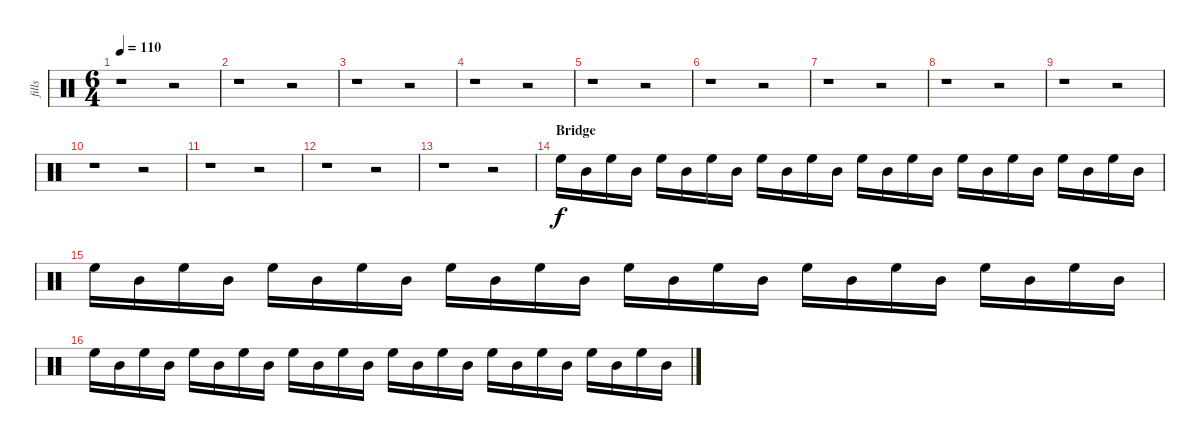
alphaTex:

\track ("fills" "fills") {instrument percussion}
\staff {score}
\articulation defaults
\ts (6 4)
\tempo 110
\clef neutral
\ks c
r.1{dy f} r.2 |
r.1 r.2 |
r.1 r.2 |
r.1 r.2 |
r.1 r.2 |
r.1 r.2 |
r.1 r.2 |
r.1 r.2 |
r.1 r.2 |
r.1 r.2 |
r.1 r.2 |
r.1 r.2 |
r.1 r.2 |
\section ("" "Bridge")
"High Floor Tom (hit)".16 "Mid Tom (hit)".16 "High Floor Tom (hit)".16 "Mid Tom (hit)".16 "High Floor Tom (hit)".16 "Mid Tom (hit)".16 "High Floor Tom (hit)".16 "Mid Tom (hit)".16 "High Floor Tom (hit)".16 "Mid Tom (hit)".16 "High Floor Tom (hit)".16 "Mid Tom (hit)".16 "High Floor Tom (hit)".16 "Mid Tom (hit)".16 "High Floor Tom (hit)".16 "Mid Tom (hit)".16 "High Floor Tom (hit)".16 "Mid Tom (hit)".16 "High Floor Tom (hit)".16 "Mid Tom (hit)".16 "High Floor Tom (hit)".16 "Mid Tom (hit)".16 "High Floor Tom (hit)".16 "Mid Tom (hit)".16 |
"High Floor Tom (hit)".16 "Mid Tom (hit)".16 "High Floor Tom (hit)".16 "Mid Tom (hit)".16 "High Floor Tom (hit)".16 "Mid Tom (hit)".16 "High Floor Tom (hit)".16 "Mid Tom (hit)".16 "High Floor Tom (hit)".16 "Mid Tom (hit)".16 "High Floor Tom (hit)".16 "Mid Tom (hit)".16 "High Floor Tom (hit)".16 "Mid Tom (hit)".16 "High Floor Tom (hit)".16 "Mid Tom (hit)".16 "High Floor Tom (hit)".16 "Mid Tom (hit)".16 "High Floor Tom (hit)".16 "Mid Tom (hit)".16 "High Floor Tom (hit)".16 "Mid Tom (hit)".16 "High Floor Tom (hit)".16 "Mid Tom (hit)".16 |
"High Floor Tom (hit)".16 "Mid Tom (hit)".16 "High Floor Tom (hit)".16 "Mid Tom (hit)".16 "High Floor Tom (hit)".16 "Mid Tom (hit)".16 "High Floor Tom (hit)".16 "Mid Tom (hit)".16 "High Floor Tom (hit)".16 "Mid Tom (hit)".16 "High Floor Tom (hit)".16 "Mid Tom (hit)".16 "High Floor Tom (hit)".16 "Mid Tom (hit)".16 "High Floor Tom (hit)".16 "Mid Tom (hit)".16 "High Floor Tom (hit)".16 "Mid Tom (hit)".16 "High Floor Tom (hit)".16 "Mid Tom (hit)".16 "High Floor Tom (hit)".16 "Mid Tom (hit)".16 "High Floor Tom (hit)".16 "Mid Tom (hit)".16
